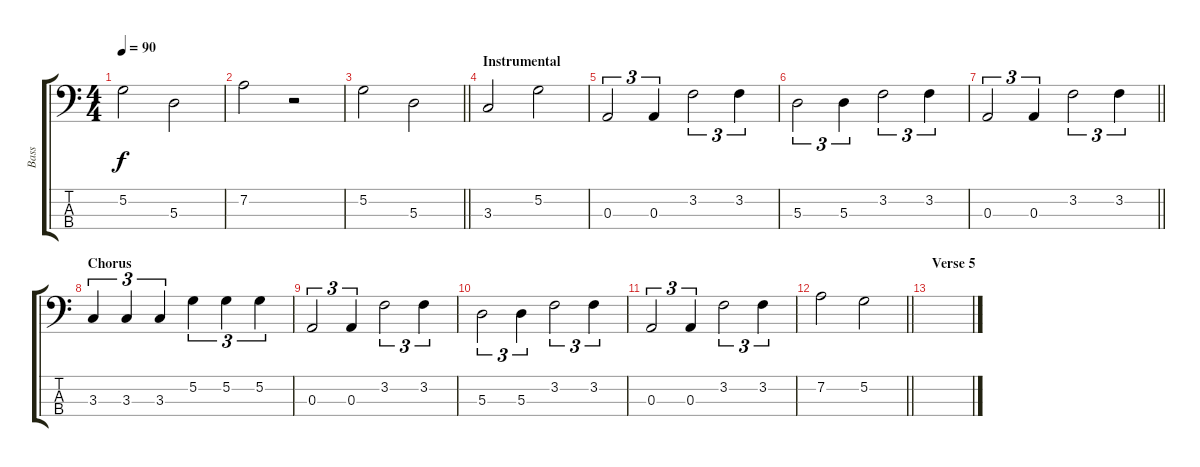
\track ("Bass" "Bass") {instrument electricbassfinger}
\staff {score tabs}
\tuning (G2 D2 A1 E1) {hide}
\ts (4 4)
\tempo 90
\clef f4
\ks c
5.2.2{dy f} 5.3.2 |
7.2.2 r.2 |
\barLineRight lightlight
5.2.2 5.3.2 |
\section ("" "Instrumental")
3.3.2 5.2.2 |
0.3.2{tu (3 2)} 0.3.4{tu (3 2)} 3.2.2{tu (3 2)} 3.2.4{tu (3 2)} |
5.3.2{tu (3 2)} 5.3.4{tu (3 2)} 3.2.2{tu (3 2)} 3.2.4{tu (3 2)} |
\barLineRight lightlight
0.3.2{tu (3 2)} 0.3.4{tu (3 2)} 3.2.2{tu (3 2)} 3.2.4{tu (3 2)} |
\section ("" "Chorus")
3.3.4{tu (3 2)} 3.3.4{tu (3 2)} 3.3.4{tu (3 2)} 5.2.4{tu (3 2)} 5.2.4{tu (3 2)} 5.2.4{tu (3 2)} |
0.3.2{tu (3 2)} 0.3.4{tu (3 2)} 3.2.2{tu (3 2)} 3.2.4{tu (3 2)} |
5.3.2{tu (3 2)} 5.3.4{tu (3 2)} 3.2.2{tu (3 2)} 3.2.4{tu (3 2)} |
0.3.2{tu (3 2)} 0.3.4{tu (3 2)} 3.2.2{tu (3 2)} 3.2.4{tu (3 2)} |
\barLineRight lightlight
7.2.2 5.2.2 |
\section ("" "Verse 5")
